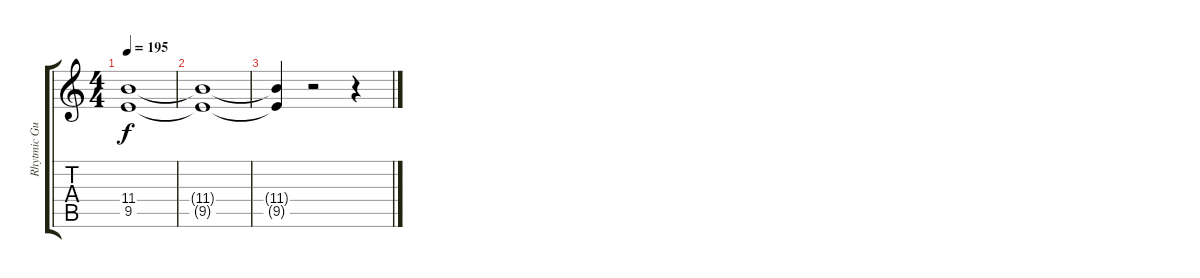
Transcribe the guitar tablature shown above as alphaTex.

\track ("Rhytmic Guitar" "Rhytmic Gu") {instrument distortionguitar}
\staff {score tabs}
\tuning (D4 A3 F3 C3 G2 D2) {hide}
\ts (4 4)
\tempo 195
\clef g2
\ks c
(11.4{t} 9.5{t}).1{dy f} |
(11.4{t} 9.5{t}).1 |
(11.4{t} 9.5{t}).4 r.2 r.4
